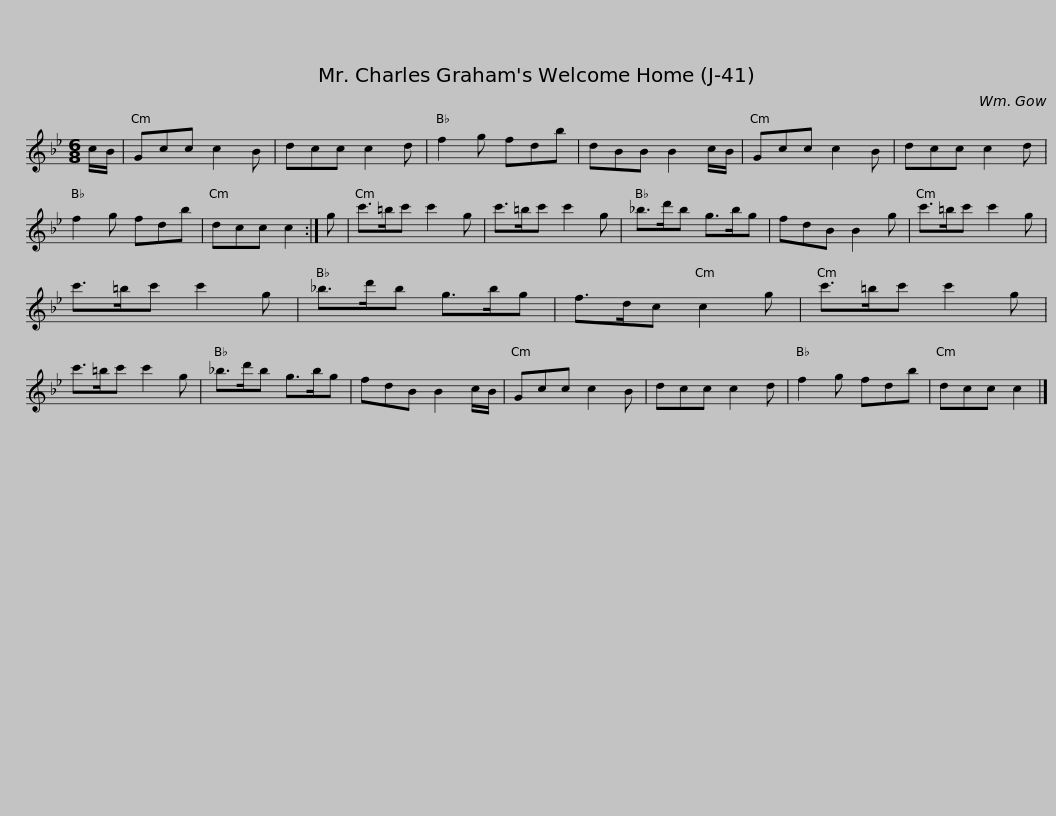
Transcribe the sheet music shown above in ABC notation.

X:1
L:1/8
M:6/8
I:linebreak $
K:Bb
V:1 treble
V:1
 c/B/ | Gcc c2 B | dcc c2 d | f2 g fdb | dBB B2 c/B/ | %5
 Gcc c2 B | dcc c2 d | f2 g fdb | dcc c2 :|$ g | %10
 c'>=bc' c'2 g | c'>=bc' c'2 g | _b>d'b g>bg | fdB B2 g | c'>=bc' c'2 g | %15
 c'>=bc' c'2 g |$ _b>d'b g>bg | f>dc c2 g | c'>=bc' c'2 g | c'>=bc' c'2 g | %20
 _b>d'b g>bg | fdB B2 c/B/ |$ Gcc c2 B | dcc c2 d | f2 g fdb | %25
 dcc c2 |] %26
